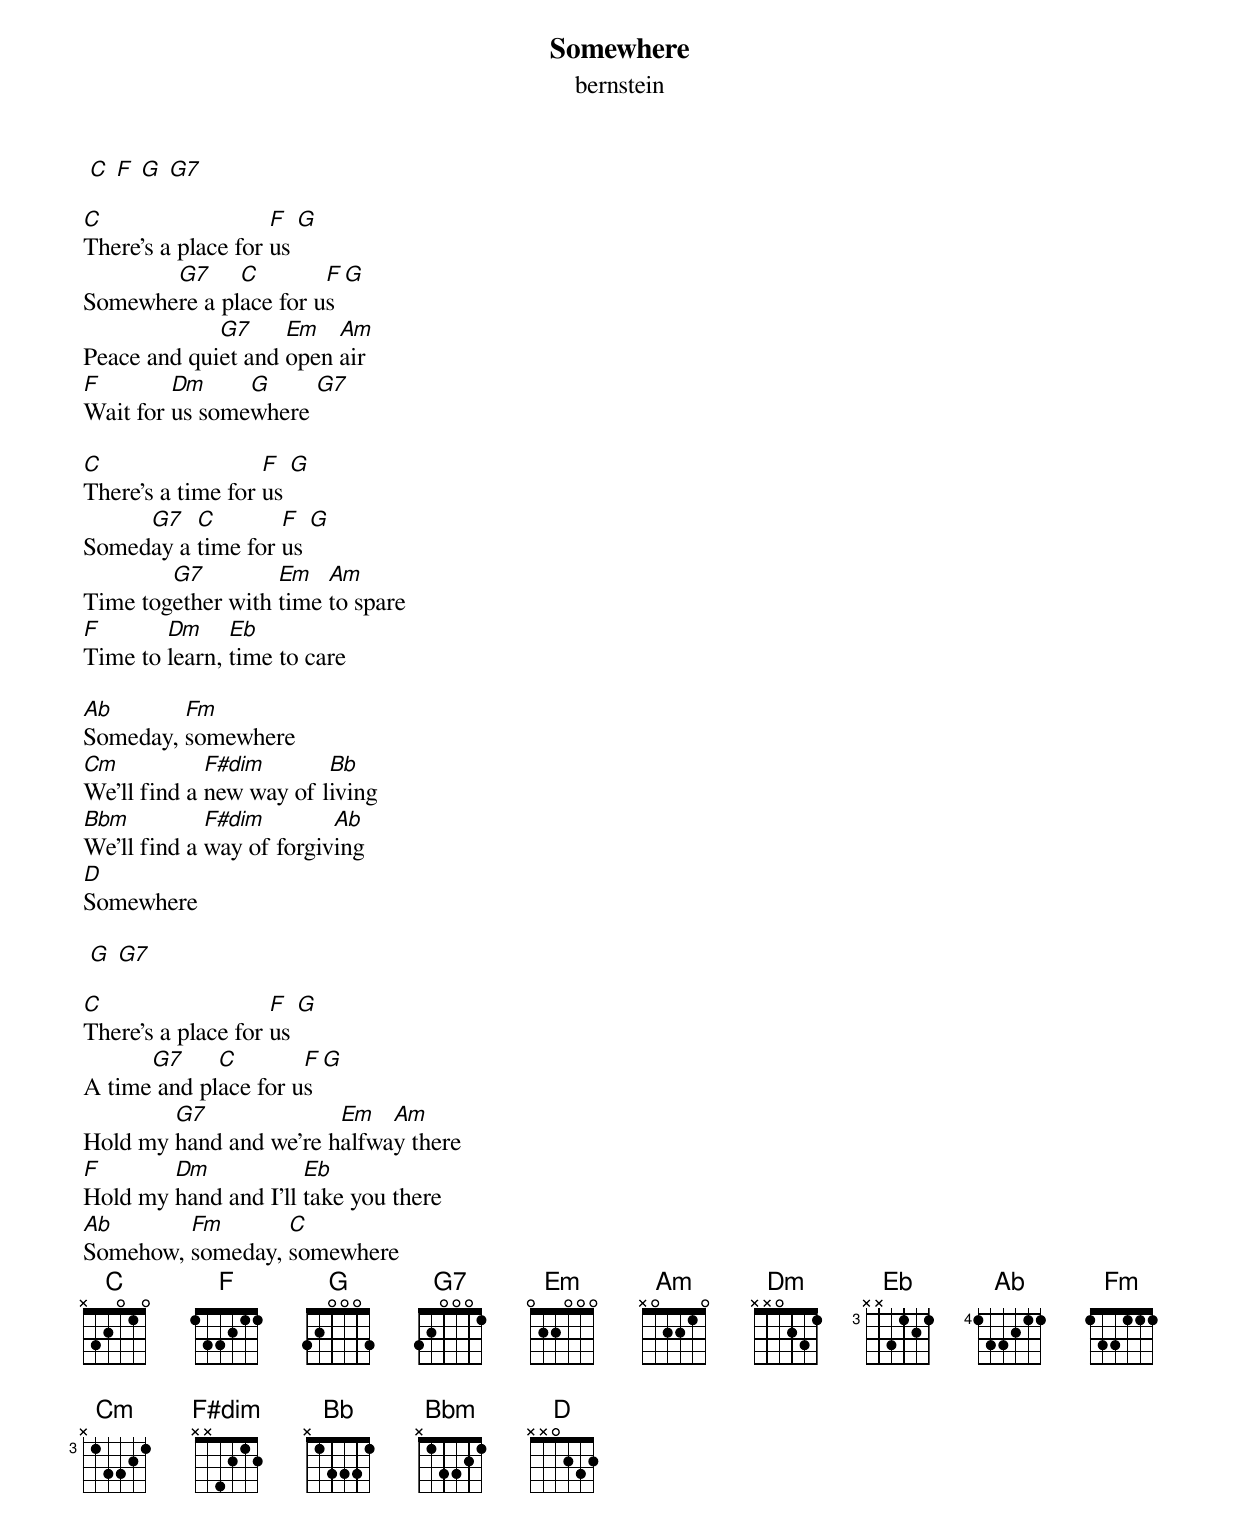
{title: Somewhere}
{subtitle: bernstein}

 [C] [F] [G] [G7]

[C]There's a place for [F]us [G]
Somewhe[G7]re a pl[C]ace for u[F]s [G]
Peace and qui[G7]et and [Em]open [Am]air
[F]Wait for [Dm]us some[G]where [G7]

[C]There's a time for [F]us [G]
Somed[G7]ay a [C]time for [F]us [G]
Time tog[G7]ether with [Em]time [Am]to spare
[F]Time to [Dm]learn, [Eb]time to care

[Ab]Someday, [Fm]somewhere
[Cm]We'll find a [F#dim]new way of l[Bb]iving
[Bbm]We'll find a [F#dim]way of forgiv[Ab]ing
[D]Somewhere

 [G] [G7]

[C]There's a place for [F]us [G]
A time[G7] and pl[C]ace for u[F]s [G]
Hold my [G7]hand and we're h[Em]alfwa[Am]y there
[F]Hold my [Dm]hand and I'll [Eb]take you there
[Ab]Somehow, [Fm]someday, [C]somewhere
